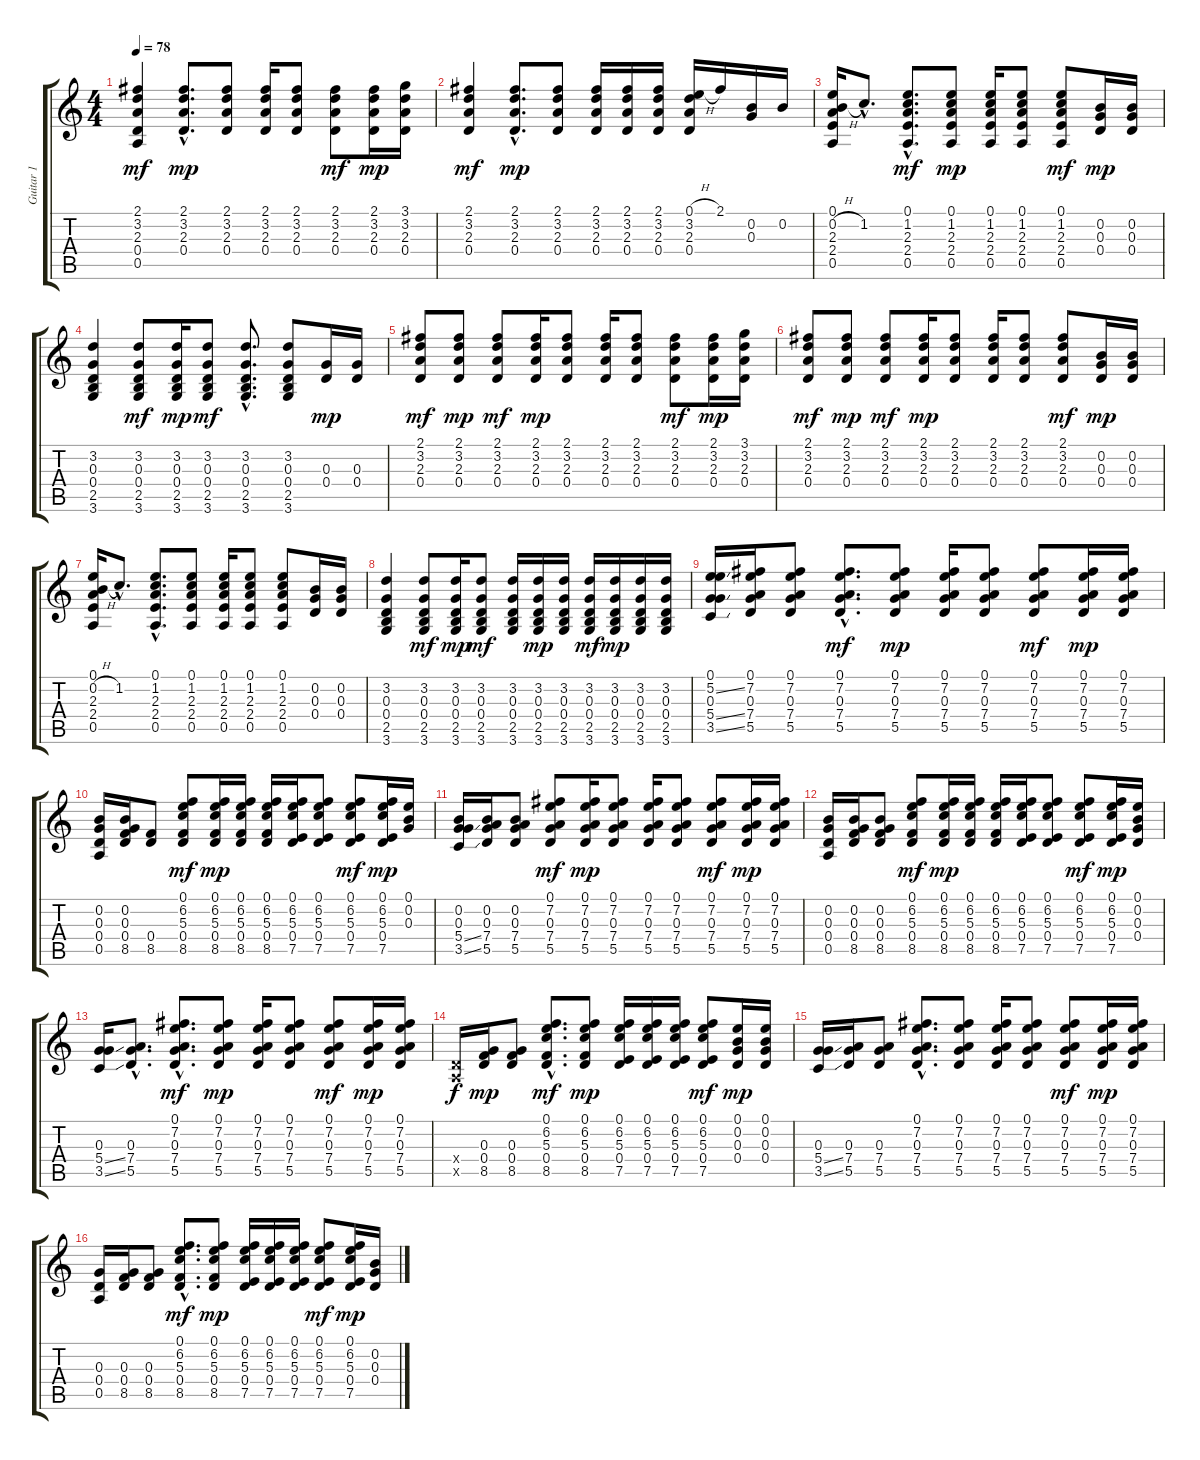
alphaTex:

\track ("Guitar 1" "Guitar 1") {instrument acousticguitarsteel}
\staff {score tabs}
\tuning (E4 B3 G3 D3 A2 E2) {hide}
\ts (4 4)
\tempo 78
\clef g2
\ks c
(2.1 3.2 2.3 0.4 0.5).4{dy mf} (2.1{hac} 3.2{hac} 2.3{hac} 0.4{hac}).8{d dy mp} (2.1 3.2 2.3 0.4).8 (2.1 3.2 2.3 0.4).16 (2.1 3.2 2.3 0.4).8 (2.1 3.2 2.3 0.4).8{dy mf} (2.1 3.2 2.3 0.4).16{dy mp} (3.1 3.2 2.3 0.4).16 |
(2.1 3.2 2.3 0.4).4{dy mf} (2.1{hac} 3.2{hac} 2.3{hac} 0.4{hac}).8{d dy mp} (2.1 3.2 2.3 0.4).8 (2.1 3.2 2.3 0.4).16 (2.1 3.2 2.3 0.4).16 (2.1 3.2 2.3 0.4).16 (0.1{h} 3.2 2.3 0.4).16 2.1.16 (0.2 0.3).16 0.2.16 |
(0.1 0.2{h} 2.3 2.4 0.5).16 1.2{hac}.8{d} (0.1{hac} 1.2{hac} 2.3{hac} 2.4{hac} 0.5{hac}).8{d dy mf} (0.1 1.2 2.3 2.4 0.5).8{dy mp} (0.1 1.2 2.3 2.4 0.5).16 (0.1 1.2 2.3 2.4 0.5).8 (0.1 1.2 2.3 2.4 0.5).8{dy mf} (0.2 0.3 0.4).16{dy mp} (0.2 0.3 0.4).16 |
(3.2 0.3 0.4 2.5 3.6).4 (3.2 0.3 0.4 2.5 3.6).8{dy mf} (3.2 0.3 0.4 2.5 3.6).16{dy mp} (3.2 0.3 0.4 2.5 3.6).8{dy mf} (3.2{hac} 0.3{hac} 0.4{hac} 2.5{hac} 3.6{hac}).8{d} (3.2 0.3 0.4 2.5 3.6).8 (0.3 0.4).16{dy mp} (0.3 0.4).16 |
(2.1 3.2 2.3 0.4).8{dy mf} (2.1 3.2 2.3 0.4).8{dy mp} (2.1 3.2 2.3 0.4).8{dy mf} (2.1 3.2 2.3 0.4).16{dy mp} (2.1 3.2 2.3 0.4).8 (2.1 3.2 2.3 0.4).16 (2.1 3.2 2.3 0.4).8 (2.1 3.2 2.3 0.4).8{dy mf} (2.1 3.2 2.3 0.4).16{dy mp} (3.1 3.2 2.3 0.4).16 |
(2.1 3.2 2.3 0.4).8{dy mf} (2.1 3.2 2.3 0.4).8{dy mp} (2.1 3.2 2.3 0.4).8{dy mf} (2.1 3.2 2.3 0.4).16{dy mp} (2.1 3.2 2.3 0.4).8 (2.1 3.2 2.3 0.4).16 (2.1 3.2 2.3 0.4).8 (2.1 3.2 2.3 0.4).8{dy mf} (0.2 0.3 0.4).16{dy mp} (0.2 0.3 0.4).16 |
(0.1 0.2{h} 2.3 2.4 0.5).16 1.2{hac}.8{d} (0.1{hac} 1.2{hac} 2.3{hac} 2.4{hac} 0.5{hac}).8{d} (0.1 1.2 2.3 2.4 0.5).8 (0.1 1.2 2.3 2.4 0.5).16 (0.1 1.2 2.3 2.4 0.5).8 (0.1 1.2 2.3 2.4 0.5).8 (0.2 0.3 0.4).16 (0.2 0.3 0.4).16 |
(3.2 0.3 0.4 2.5 3.6).4 (3.2 0.3 0.4 2.5 3.6).8{dy mf} (3.2 0.3 0.4 2.5 3.6).16{dy mp} (3.2 0.3 0.4 2.5 3.6).8{dy mf} (3.2 0.3 0.4 2.5 3.6).16 (3.2 0.3 0.4 2.5 3.6).16{dy mp} (3.2 0.3 0.4 2.5 3.6).16 (3.2 0.3 0.4 2.5 3.6).16{dy mf} (3.2 0.3 0.4 2.5 3.6).16{dy mp} (3.2 0.3 0.4 2.5 3.6).16 (3.2 0.3 0.4 2.5 3.6).16 |
(0.1 5.2{ss} 0.3 5.4{ss} 3.5{ss}).16 (0.1 7.2 0.3 7.4 5.5).16 (0.1 7.2 0.3 7.4 5.5).8 (0.1{hac} 7.2{hac} 0.3{hac} 7.4{hac} 5.5{hac}).8{d dy mf} (0.1 7.2 0.3 7.4 5.5).8{dy mp} (0.1 7.2 0.3 7.4 5.5).16 (0.1 7.2 0.3 7.4 5.5).8 (0.1 7.2 0.3 7.4 5.5).8{dy mf} (0.1 7.2 0.3 7.4 5.5).16{dy mp} (0.1 7.2 0.3 7.4 5.5).16 |
(0.2 0.3 0.4 0.5).16 (0.2 0.3 0.4 8.5).16 (0.4 8.5).8 (0.1 6.2 5.3 0.4 8.5).8{dy mf} (0.1 6.2 5.3 0.4 8.5).16{dy mp} (0.1 6.2 5.3 0.4 8.5).16 (0.1 6.2 5.3 0.4 8.5).16 (0.1 6.2 5.3 0.4 7.5).16 (0.1 6.2 5.3 0.4 7.5).8 (0.1 6.2 5.3 0.4 7.5).8{dy mf} (0.1 6.2 5.3 0.4 7.5).16{dy mp} (0.1 0.2 0.3).16 |
(0.2 0.3 5.4{ss} 3.5{ss}).16 (0.2 0.3 7.4 5.5).16 (0.2 0.3 7.4 5.5).8 (0.1 7.2 0.3 7.4 5.5).8{dy mf} (0.1 7.2 0.3 7.4 5.5).16{dy mp} (0.1 7.2 0.3 7.4 5.5).8 (0.1 7.2 0.3 7.4 5.5).16 (0.1 7.2 0.3 7.4 5.5).8 (0.1 7.2 0.3 7.4 5.5).8{dy mf} (0.1 7.2 0.3 7.4 5.5).16{dy mp} (0.1 7.2 0.3 7.4 5.5).16 |
(0.2 0.3 0.4 0.5).16 (0.2 0.3 0.4 8.5).16 (0.2 0.3 0.4 8.5).8 (0.1 6.2 5.3 0.4 8.5).8{dy mf} (0.1 6.2 5.3 0.4 8.5).16{dy mp} (0.1 6.2 5.3 0.4 8.5).16 (0.1 6.2 5.3 0.4 8.5).16 (0.1 6.2 5.3 0.4 7.5).16 (0.1 6.2 5.3 0.4 7.5).8 (0.1 6.2 5.3 0.4 7.5).8{dy mf} (0.1 6.2 5.3 0.4 7.5).16{dy mp} (0.1 0.2 0.3 0.4).16 |
(0.3 5.4{ss} 3.5{ss}).16 (0.3{hac} 7.4{hac} 5.5{hac}).8{d} (0.1{hac} 7.2{hac} 0.3{hac} 7.4{hac} 5.5{hac}).8{d dy mf} (0.1 7.2 0.3 7.4 5.5).8{dy mp} (0.1 7.2 0.3 7.4 5.5).16 (0.1 7.2 0.3 7.4 5.5).8 (0.1 7.2 0.3 7.4 5.5).8{dy mf} (0.1 7.2 0.3 7.4 5.5).16{dy mp} (0.1 7.2 0.3 7.4 5.5).16 |
(0.4{x} 0.5{x}).16{dy f} (0.3 0.4 8.5).16{dy mp} (0.3 0.4 8.5).8 (0.1{hac} 6.2{hac} 5.3{hac} 0.4{hac} 8.5{hac}).8{d dy mf} (0.1 6.2 5.3 0.4 8.5).8{dy mp} (0.1 6.2 5.3 0.4 7.5).16 (0.1 6.2 5.3 0.4 7.5).16 (0.1 6.2 5.3 0.4 7.5).16 (0.1 6.2 5.3 0.4 7.5).8{dy mf} (0.1 0.2 0.3 0.4).16{dy mp} (0.1 0.2 0.3 0.4).16 |
(0.3 5.4{ss} 3.5{ss}).16 (0.3 7.4 5.5).16 (0.3 7.4 5.5).8 (0.1{hac} 7.2{hac} 0.3{hac} 7.4{hac} 5.5{hac}).8{d} (0.1 7.2 0.3 7.4 5.5).8 (0.1 7.2 0.3 7.4 5.5).16 (0.1 7.2 0.3 7.4 5.5).8 (0.1 7.2 0.3 7.4 5.5).8{dy mf} (0.1 7.2 0.3 7.4 5.5).16{dy mp} (0.1 7.2 0.3 7.4 5.5).16 |
(0.3 0.4 0.5).16 (0.3 0.4 8.5).16 (0.3 0.4 8.5).8 (0.1{hac} 6.2{hac} 5.3{hac} 0.4{hac} 8.5{hac}).8{d dy mf} (0.1 6.2 5.3 0.4 8.5).8{dy mp} (0.1 6.2 5.3 0.4 7.5).16 (0.1 6.2 5.3 0.4 7.5).16 (0.1 6.2 5.3 0.4 7.5).16 (0.1 6.2 5.3 0.4 7.5).8{dy mf} (0.1 6.2 5.3 0.4 7.5).16{dy mp} (0.2 0.3 0.4).16
